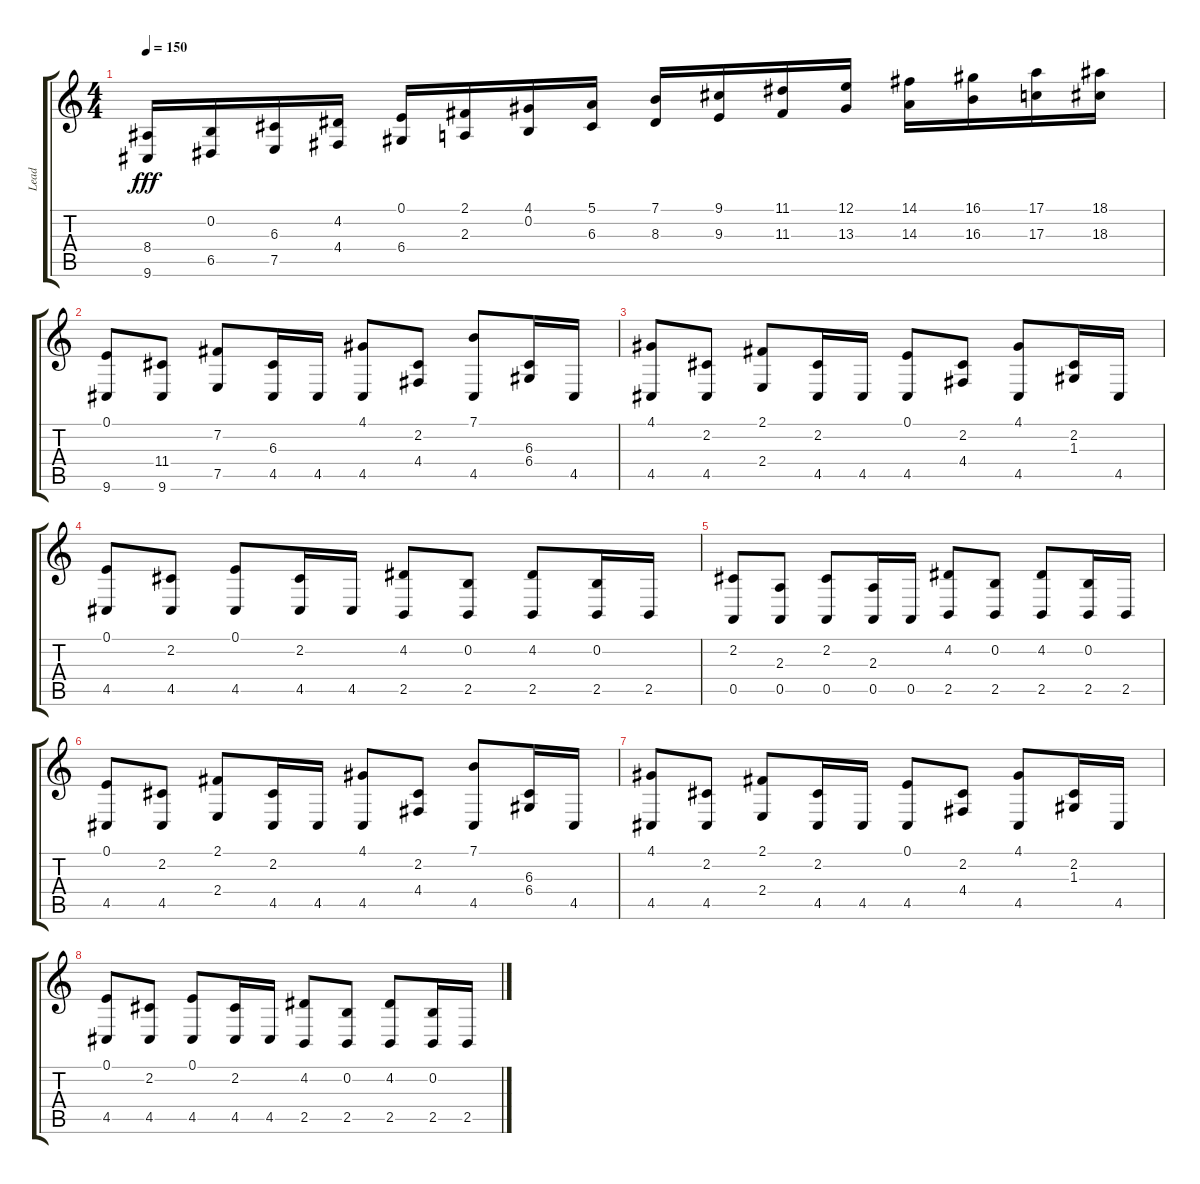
\track ("Lead" "Lead") {instrument lead1square}
\staff {score tabs}
\tuning (E4 B3 G3 D3 A2 E2) {hide}
\ts (4 4)
\tempo 150
\clef g2
\ks c
(8.4 9.6).16{dy fff} (0.2 6.5).16 (6.3 7.5).16 (4.2 4.4).16 (0.1 6.4).16 (2.1 2.3).16 (4.1 0.2).16 (5.1 6.3).16 (7.1 8.3).16 (9.1 9.3).16 (11.1 11.3).16 (12.1 13.3).16 (14.1 14.3).16 (16.1 16.3).16 (17.1 17.3).16 (18.1 18.3).16 |
(0.1 9.6).8 (11.4 9.6).8 (7.2 7.5).8 (6.3 4.5).16 4.5.16 (4.1 4.5).8 (2.2 4.4).8 (7.1 4.5).8 (6.3 6.4).16 4.5.16 |
(4.1 4.5).8 (2.2 4.5).8 (2.1 2.4).8 (2.2 4.5).16 4.5.16 (0.1 4.5).8 (2.2 4.4).8 (4.1 4.5).8 (2.2 1.3).16 4.5.16 |
(0.1 4.5).8 (2.2 4.5).8 (0.1 4.5).8 (2.2 4.5).16 4.5.16 (4.2 2.5).8 (0.2 2.5).8 (4.2 2.5).8 (0.2 2.5).16 2.5.16 |
(2.2 0.5).8 (2.3 0.5).8 (2.2 0.5).8 (2.3 0.5).16 0.5.16 (4.2 2.5).8 (0.2 2.5).8 (4.2 2.5).8 (0.2 2.5).16 2.5.16 |
(0.1 4.5).8 (2.2 4.5).8 (2.1 2.4).8 (2.2 4.5).16 4.5.16 (4.1 4.5).8 (2.2 4.4).8 (7.1 4.5).8 (6.3 6.4).16 4.5.16 |
(4.1 4.5).8 (2.2 4.5).8 (2.1 2.4).8 (2.2 4.5).16 4.5.16 (0.1 4.5).8 (2.2 4.4).8 (4.1 4.5).8 (2.2 1.3).16 4.5.16 |
(0.1 4.5).8 (2.2 4.5).8 (0.1 4.5).8 (2.2 4.5).16 4.5.16 (4.2 2.5).8 (0.2 2.5).8 (4.2 2.5).8 (0.2 2.5).16 2.5.16
